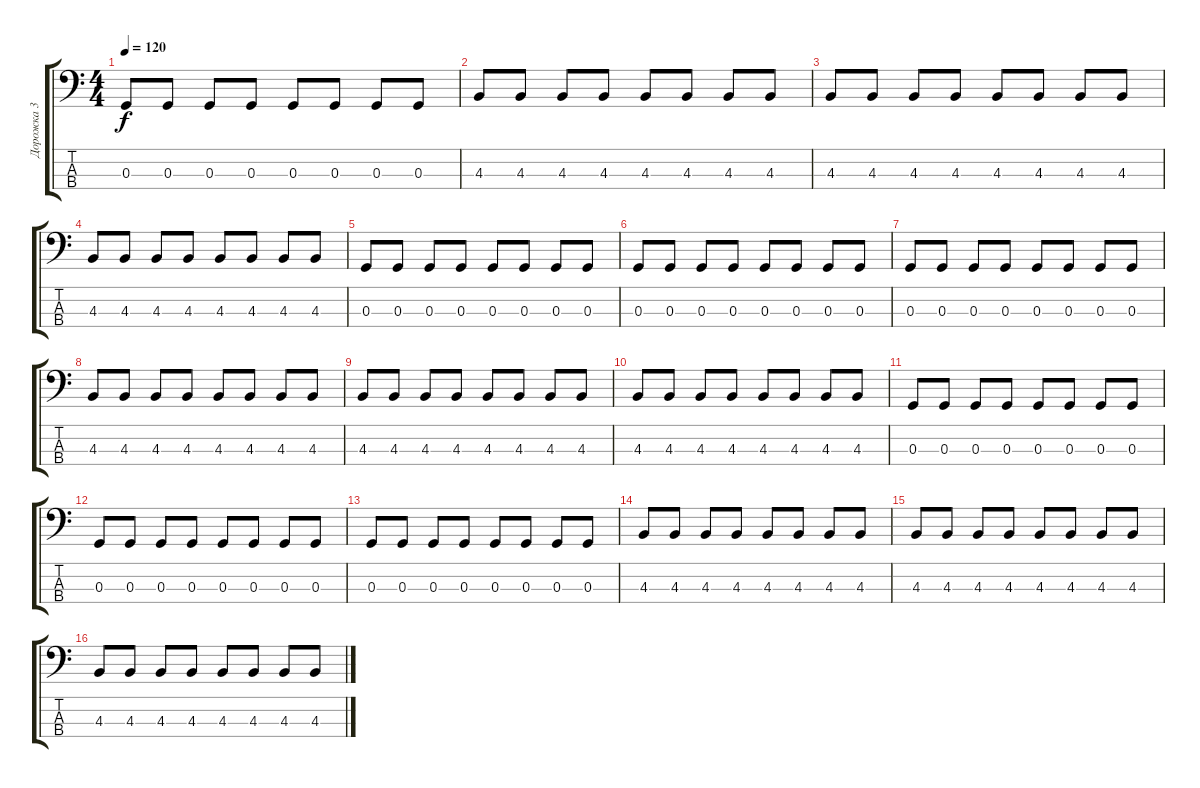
\track ("Дорожка 3" "Дорожка 3") {instrument electricbasspick}
\staff {score tabs}
\tuning (F2 C2 G1 C1) {hide}
\ts (4 4)
\tempo 120
\clef f4
\ks c
0.3.8{dy f} 0.3.8 0.3.8 0.3.8 0.3.8 0.3.8 0.3.8 0.3.8 |
4.3.8 4.3.8 4.3.8 4.3.8 4.3.8 4.3.8 4.3.8 4.3.8 |
4.3.8 4.3.8 4.3.8 4.3.8 4.3.8 4.3.8 4.3.8 4.3.8 |
4.3.8 4.3.8 4.3.8 4.3.8 4.3.8 4.3.8 4.3.8 4.3.8 |
0.3.8 0.3.8 0.3.8 0.3.8 0.3.8 0.3.8 0.3.8 0.3.8 |
0.3.8 0.3.8 0.3.8 0.3.8 0.3.8 0.3.8 0.3.8 0.3.8 |
0.3.8 0.3.8 0.3.8 0.3.8 0.3.8 0.3.8 0.3.8 0.3.8 |
4.3.8 4.3.8 4.3.8 4.3.8 4.3.8 4.3.8 4.3.8 4.3.8 |
4.3.8 4.3.8 4.3.8 4.3.8 4.3.8 4.3.8 4.3.8 4.3.8 |
4.3.8 4.3.8 4.3.8 4.3.8 4.3.8 4.3.8 4.3.8 4.3.8 |
0.3.8 0.3.8 0.3.8 0.3.8 0.3.8 0.3.8 0.3.8 0.3.8 |
0.3.8 0.3.8 0.3.8 0.3.8 0.3.8 0.3.8 0.3.8 0.3.8 |
0.3.8 0.3.8 0.3.8 0.3.8 0.3.8 0.3.8 0.3.8 0.3.8 |
4.3.8 4.3.8 4.3.8 4.3.8 4.3.8 4.3.8 4.3.8 4.3.8 |
4.3.8 4.3.8 4.3.8 4.3.8 4.3.8 4.3.8 4.3.8 4.3.8 |
4.3.8 4.3.8 4.3.8 4.3.8 4.3.8 4.3.8 4.3.8 4.3.8
